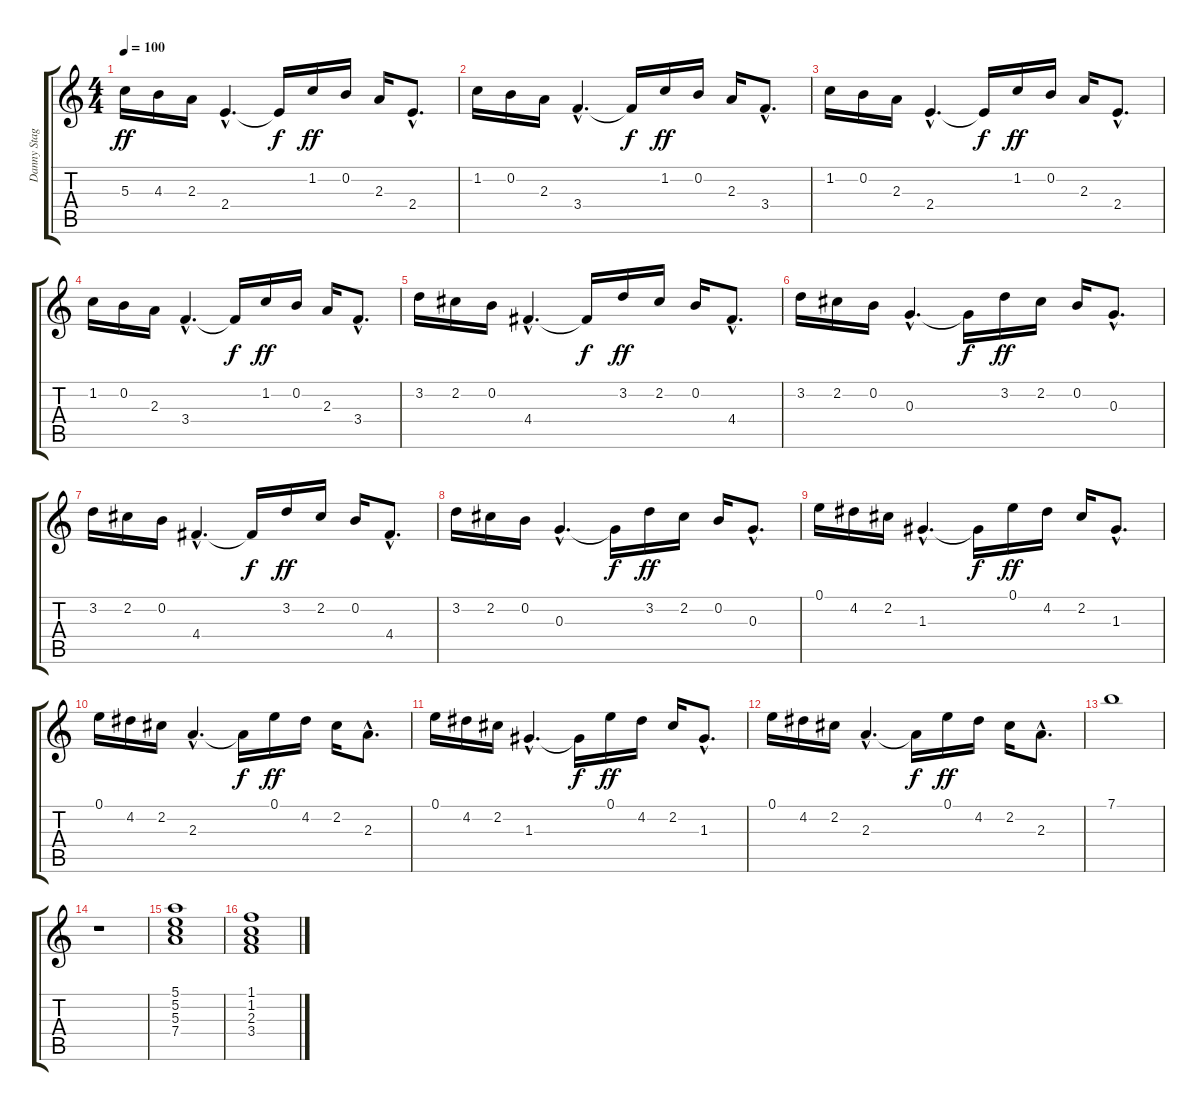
\track ("Danny Stag" "Danny Stag") {instrument distortionguitar}
\staff {score tabs}
\tuning (E4 B3 G3 D3 A2 E2) {hide}
\ts (4 4)
\tempo 100
\clef g2
\ks c
5.3.16{dy ff} 4.3.16 2.3.16 2.4{hac}.4{d} 2.4{t}.16{dy f} 1.2.16{dy ff} 0.2.16 2.3.16 2.4{hac}.8{d} |
1.2.16 0.2.16 2.3.16 3.4{hac}.4{d} 3.4{t}.16{dy f} 1.2.16{dy ff} 0.2.16 2.3.16 3.4{hac}.8{d} |
1.2.16 0.2.16 2.3.16 2.4{hac}.4{d} 2.4{t}.16{dy f} 1.2.16{dy ff} 0.2.16 2.3.16 2.4{hac}.8{d} |
1.2.16 0.2.16 2.3.16 3.4{hac}.4{d} 3.4{t}.16{dy f} 1.2.16{dy ff} 0.2.16 2.3.16 3.4{hac}.8{d} |
3.2.16 2.2.16 0.2.16 4.4{hac}.4{d} 4.4{t}.16{dy f} 3.2.16{dy ff} 2.2.16 0.2.16 4.4{hac}.8{d} |
3.2.16 2.2.16 0.2.16 0.3{hac}.4{d} 0.3{t}.16{dy f} 3.2.16{dy ff} 2.2.16 0.2.16 0.3{hac}.8{d} |
3.2.16 2.2.16 0.2.16 4.4{hac}.4{d} 4.4{t}.16{dy f} 3.2.16{dy ff} 2.2.16 0.2.16 4.4{hac}.8{d} |
3.2.16 2.2.16 0.2.16 0.3{hac}.4{d} 0.3{t}.16{dy f} 3.2.16{dy ff} 2.2.16 0.2.16 0.3{hac}.8{d} |
0.1.16 4.2.16 2.2.16 1.3{hac}.4{d} 1.3{t}.16{dy f} 0.1.16{dy ff} 4.2.16 2.2.16 1.3{hac}.8{d} |
0.1.16 4.2.16 2.2.16 2.3{hac}.4{d} 2.3{t}.16{dy f} 0.1.16{dy ff} 4.2.16 2.2.16 2.3{hac}.8{d} |
0.1.16 4.2.16 2.2.16 1.3{hac}.4{d} 1.3{t}.16{dy f} 0.1.16{dy ff} 4.2.16 2.2.16 1.3{hac}.8{d} |
0.1.16 4.2.16 2.2.16 2.3{hac}.4{d} 2.3{t}.16{dy f} 0.1.16{dy ff} 4.2.16 2.2.16 2.3{hac}.8{d} |
7.1.1 |
r.1 |
(5.1 5.2 5.3 7.4).1 |
(1.1 1.2 2.3 3.4).1
